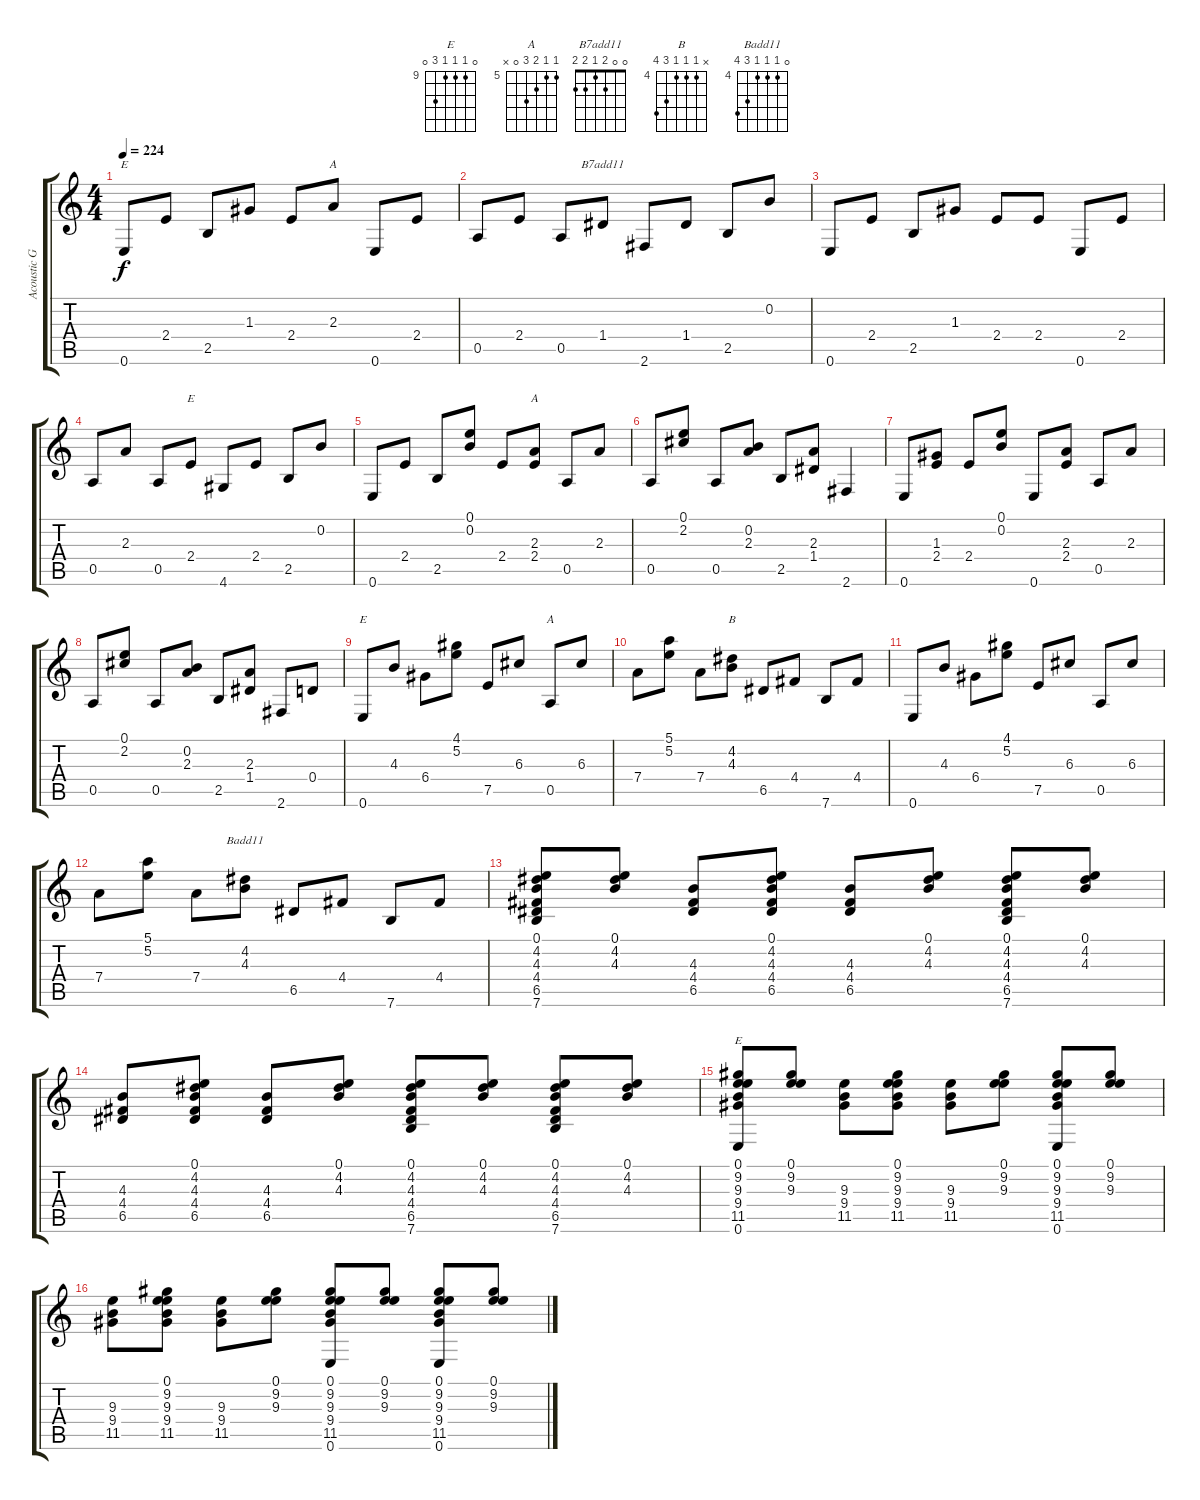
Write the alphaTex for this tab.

\track ("Acoustic Guitar" "Acoustic G") {instrument acousticguitarsteel}
\staff {score tabs}
\tuning (E4 B3 G3 D3 A2 E2) {hide}
\chord ("E" 0 0 1 2 2 0)
\chord ("A" x 2 2 2 0 0)
\chord ("B7add11" 0 0 2 1 2 2)
\chord ("E" x x x 2 2 4) {firstfret 2}
\chord ("A" 0 2 2 2 0 0)
\chord ("E" 4 5 4 6 7 0) {firstfret 4}
\chord ("A" 5 5 6 7 0 x) {firstfret 5}
\chord ("B" x 4 4 4 6 7) {firstfret 4}
\chord ("Badd11" 0 4 4 4 6 7) {firstfret 4}
\chord ("E" 0 9 9 9 11 0) {firstfret 9}
\ts (4 4)
\tempo 224
\clef g2
\ks c
0.6.8{ch "E" dy f} 2.4.8 2.5.8 1.3.8 2.4.8 2.3.8{ch "A"} 0.6.8 2.4.8 |
0.5.8 2.4.8 0.5.8 1.4.8{ch "B7add11"} 2.6.8 1.4.8 2.5.8 0.2.8 |
0.6.8 2.4.8 2.5.8 1.3.8 2.4.8 2.4.8 0.6.8 2.4.8 |
0.5.8 2.3.8 0.5.8 2.4.8{ch "E"} 4.6.8 2.4.8 2.5.8 0.2.8 |
0.6.8 2.4.8 2.5.8 (0.1 0.2).8 2.4.8 (2.3 2.4).8{ch "A"} 0.5.8 2.3.8 |
0.5.8 (0.1 2.2).8 0.5.8 (0.2 2.3).8 2.5.8 (2.3 1.4).8 2.6.4 |
0.6.8 (1.3 2.4).8 2.4.8 (0.1 0.2).8 0.6.8 (2.3 2.4).8 0.5.8 2.3.8 |
0.5.8 (0.1 2.2).8 0.5.8 (0.2 2.3).8 2.5.8 (2.3 1.4).8 2.6.8 0.4.8 |
0.6.8{ch "E"} 4.3.8 6.4.8 (4.1 5.2).8 7.5.8 6.3.8 0.5.8{ch "A"} 6.3.8 |
7.4.8 (5.1 5.2).8 7.4.8 (4.2 4.3).8{ch "B"} 6.5.8 4.4.8 7.6.8 4.4.8 |
0.6.8 4.3.8 6.4.8 (4.1 5.2).8 7.5.8 6.3.8 0.5.8 6.3.8 |
7.4.8 (5.1 5.2).8 7.4.8 (4.2 4.3).8{ch "Badd11"} 6.5.8 4.4.8 7.6.8 4.4.8 |
(0.1 4.2 4.3 4.4 6.5 7.6).8 (0.1 4.2 4.3).8 (4.3 4.4 6.5).8 (0.1 4.2 4.3 4.4 6.5).8 (4.3 4.4 6.5).8 (0.1 4.2 4.3).8 (0.1 4.2 4.3 4.4 6.5 7.6).8 (0.1 4.2 4.3).8 |
(4.3 4.4 6.5).8 (0.1 4.2 4.3 4.4 6.5).8 (4.3 4.4 6.5).8 (0.1 4.2 4.3).8 (0.1 4.2 4.3 4.4 6.5 7.6).8 (0.1 4.2 4.3).8 (0.1 4.2 4.3 4.4 6.5 7.6).8 (0.1 4.2 4.3).8 |
(0.1 9.2 9.3 9.4 11.5 0.6).8{ch "E"} (0.1 9.2 9.3).8 (9.3 9.4 11.5).8 (0.1 9.2 9.3 9.4 11.5).8 (9.3 9.4 11.5).8 (0.1 9.2 9.3).8 (0.1 9.2 9.3 9.4 11.5 0.6).8 (0.1 9.2 9.3).8 |
(9.3 9.4 11.5).8 (0.1 9.2 9.3 9.4 11.5).8 (9.3 9.4 11.5).8 (0.1 9.2 9.3).8 (0.1 9.2 9.3 9.4 11.5 0.6).8 (0.1 9.2 9.3).8 (0.1 9.2 9.3 9.4 11.5 0.6).8 (0.1 9.2 9.3).8
